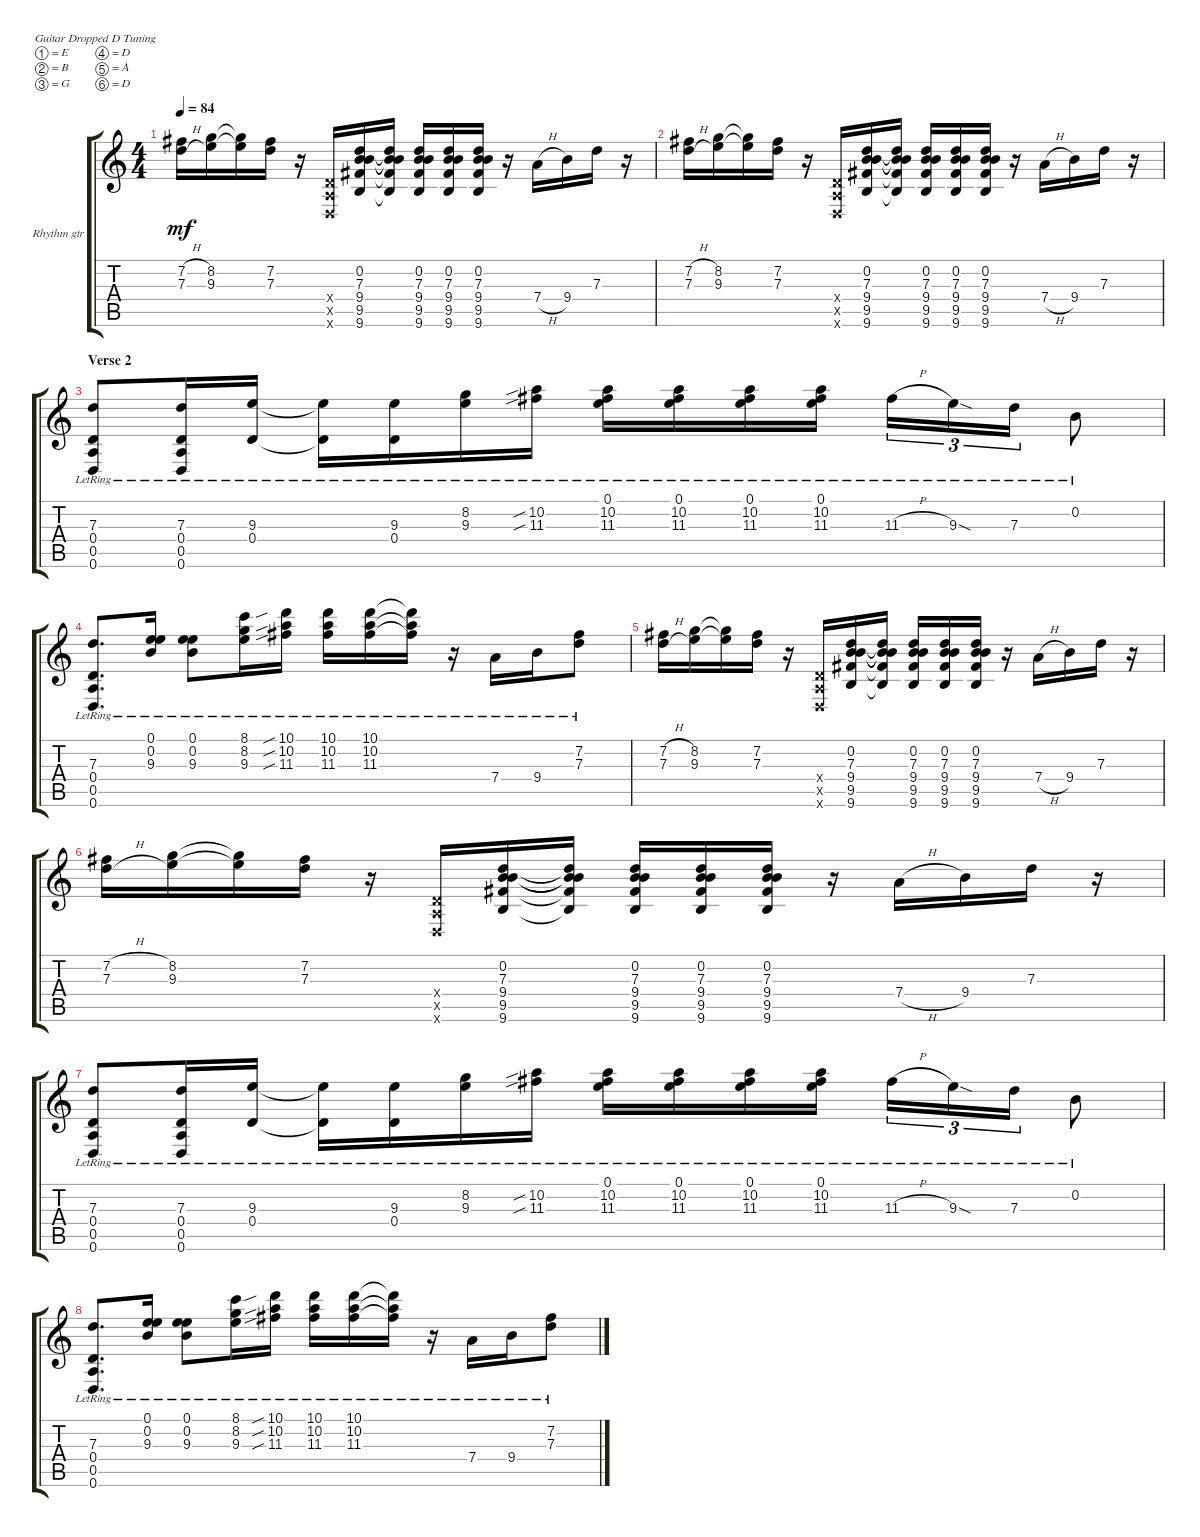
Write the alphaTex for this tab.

\bracketExtendMode groupsimilarinstruments
\firstSystemTrackNameOrientation horizontal
\otherSystemsTrackNameOrientation horizontal
\track ("Rhythm gtr. (clean) - Gary Lucas" "Rhythm gtr") {instrument electricguitarclean}
\staff {score tabs}
\tuning (E4 B3 G3 D3 A2 D2)
\ts (4 4)
\tempo 84
\clef g2
\ks c
(7.2{h} 7.3{h}).16{dy mf} (8.2 9.3).16 (8.2{t} 9.3{t}).16 (7.2 7.3).16 r.16 (0.4{x} 0.5{x} 0.6{x}).16 (7.3 0.2 9.4 9.5 9.6).16 (7.3{t} 0.2{t} 9.4{t} 9.5{t} 9.6{t}).16 (7.3 0.2 9.4 9.5 9.6).16 (7.3 0.2 9.4 9.5 9.6).16 (7.3 0.2 9.4 9.5 9.6).16 r.16 7.4{h}.16 9.4.16 7.3.16 r.16 |
(7.2{h} 7.3{h}).16 (8.2 9.3).16 (8.2{t} 9.3{t}).16 (7.2 7.3).16 r.16 (0.4{x} 0.5{x} 0.6{x}).16 (7.3 0.2 9.4 9.5 9.6).16 (7.3{t} 0.2{t} 9.4{t} 9.5{t} 9.6{t}).16 (7.3 0.2 9.4 9.5 9.6).16 (7.3 0.2 9.4 9.5 9.6).16 (7.3 0.2 9.4 9.5 9.6).16 r.16 7.4{h}.16 9.4.16 7.3.16 r.16 |
\section ("" "Verse 2")
(7.3{lr} 0.4{lr} 0.5{lr} 0.6{lr}).8 (7.3{lr} 0.4{lr} 0.5{lr} 0.6{lr}).16 (9.3{lr} 0.4{lr}).16 (9.3{lr t} 0.4{lr t}).16 (9.3{lr} 0.4{lr}).16 (8.2{lr} 9.3{lr}).16 (10.2{sib lr} 11.3{sib lr}).16 (10.2{lr} 11.3{lr} 0.1{lr}).16 (10.2{lr} 11.3{lr} 0.1{lr}).16 (10.2{lr} 11.3{lr} 0.1{lr}).16 (10.2{lr} 11.3{lr} 0.1{lr}).16 11.3{h lr}.16{tu (3 2)} 9.3{sod lr}.16{tu (3 2)} 7.3{lr}.16{tu (3 2)} 0.2{lr}.8 |
(7.3{lr} 0.4{lr} 0.5{lr} 0.6{lr}).8{d} (0.1{lr} 9.3{lr} 0.2{lr}).16 (0.1{lr} 9.3{lr} 0.2{lr}).8 (8.1{lr} 8.2{lr} 9.3{lr}).16 (10.1{sib lr} 10.2{sib lr} 11.3{sib lr}).16 (10.1{lr} 10.2{lr} 11.3{lr}).16 (10.1{lr} 10.2{lr} 11.3{lr}).16 (10.1{lr t} 10.2{lr t} 11.3{lr t}).16 r.16 7.4{lr}.16 9.4{lr}.16 (7.2{lr} 7.3{lr}).8 |
(7.2{h} 7.3{h}).16 (8.2 9.3).16 (8.2{t} 9.3{t}).16 (7.2 7.3).16 r.16 (0.4{x} 0.5{x} 0.6{x}).16 (7.3 0.2 9.4 9.5 9.6).16 (7.3{t} 0.2{t} 9.4{t} 9.5{t} 9.6{t}).16 (7.3 0.2 9.4 9.5 9.6).16 (7.3 0.2 9.4 9.5 9.6).16 (7.3 0.2 9.4 9.5 9.6).16 r.16 7.4{h}.16 9.4.16 7.3.16 r.16 |
(7.2{h} 7.3{h}).16 (8.2 9.3).16 (8.2{t} 9.3{t}).16 (7.2 7.3).16 r.16 (0.4{x} 0.5{x} 0.6{x}).16 (7.3 0.2 9.4 9.5 9.6).16 (7.3{t} 0.2{t} 9.4{t} 9.5{t} 9.6{t}).16 (7.3 0.2 9.4 9.5 9.6).16 (7.3 0.2 9.4 9.5 9.6).16 (7.3 0.2 9.4 9.5 9.6).16 r.16 7.4{h}.16 9.4.16 7.3.16 r.16 |
(7.3{lr} 0.4{lr} 0.5{lr} 0.6{lr}).8 (7.3{lr} 0.4{lr} 0.5{lr} 0.6{lr}).16 (9.3{lr} 0.4{lr}).16 (9.3{lr t} 0.4{lr t}).16 (9.3{lr} 0.4{lr}).16 (8.2{lr} 9.3{lr}).16 (10.2{sib lr} 11.3{sib lr}).16 (10.2{lr} 11.3{lr} 0.1{lr}).16 (10.2{lr} 11.3{lr} 0.1{lr}).16 (10.2{lr} 11.3{lr} 0.1{lr}).16 (10.2{lr} 11.3{lr} 0.1{lr}).16 11.3{h lr}.16{tu (3 2)} 9.3{sod lr}.16{tu (3 2)} 7.3{lr}.16{tu (3 2)} 0.2{lr}.8 |
(7.3{lr} 0.4{lr} 0.5{lr} 0.6{lr}).8{d} (0.1{lr} 9.3{lr} 0.2{lr}).16 (0.1{lr} 9.3{lr} 0.2{lr}).8 (8.1{lr} 8.2{lr} 9.3{lr}).16 (10.1{sib lr} 10.2{sib lr} 11.3{sib lr}).16 (10.1{lr} 10.2{lr} 11.3{lr}).16 (10.1{lr} 10.2{lr} 11.3{lr}).16 (10.1{lr t} 10.2{lr t} 11.3{lr t}).16 r.16 7.4{lr}.16 9.4{lr}.16 (7.2{lr} 7.3{lr}).8
